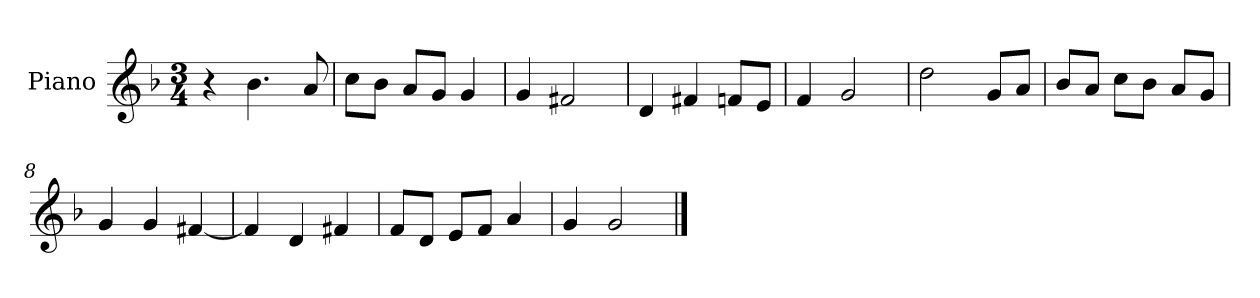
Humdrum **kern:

**kern
*part1
*staff1
*I"Piano
*I'P-no
*clefG2
*k[b-]
*M3/4
*MM180
=1
4r
4.b-\
8a/
=2
8cc\L
8b-\J
8a/L
8g/J
4g/
=3
4g/
2f#X/
=4
4d/
4f#X/
8fn/L
8e/J
=5
4f/
2g/
=6
2dd\
8g/L
8a/J
=7
8b-/L
8a/J
8cc\L
8b-\J
8a/L
8g/J
=8
4g/
4g/
[4f#X/
!!LO:LB:g=z
=9
4f#/]
4d/
4f#X/
=10
8f/L
8d/J
8e/L
8f/J
4a/
=11
4g/
2g/
==
*-
